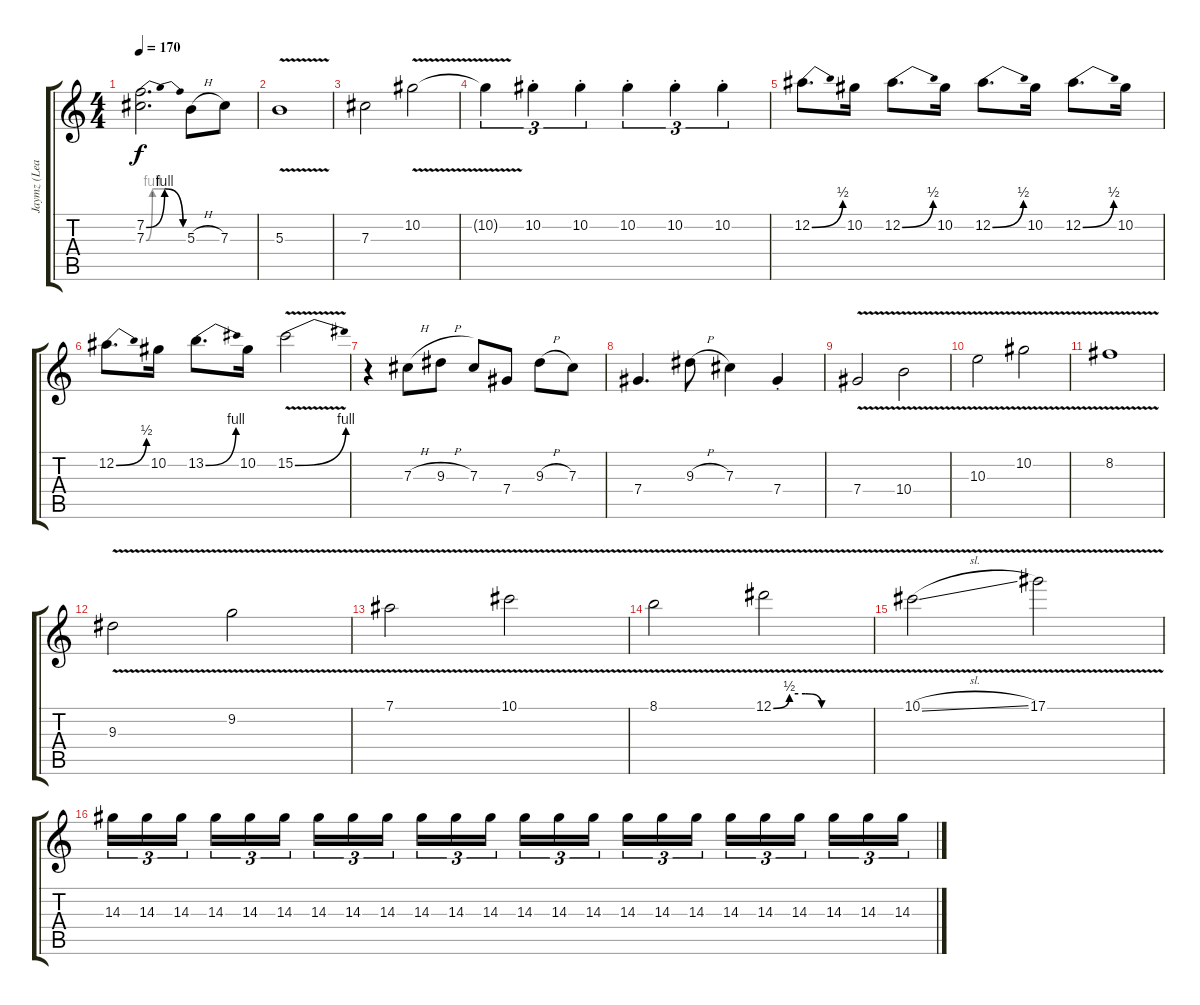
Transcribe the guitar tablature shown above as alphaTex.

\track ("Jaymz (Lead)" "Jaymz (Lea") {instrument distortionguitar}
\staff {score tabs}
\tuning (Eb4 Bb3 Gb3 Db3 Ab2 Eb2) {hide}
\ts (4 4)
\tempo 170
\clef g2
\ks c
(7.2{be (bendrelease 0 0 10 4 30 4 60 0)} 7.3{be (custom 0 0 10 4 20 4 30 4 60 0)}).2{d dy f} 5.3{h}.8 7.3.8 |
5.3{v}.1 |
7.3.2 10.2{v}.2 |
10.2{t}.4{tu (3 2)} 10.2{st}.4{tu (3 2)} 10.2{st}.4{tu (3 2)} 10.2{st}.4{tu (3 2)} 10.2{st}.4{tu (3 2)} 10.2{st}.4{tu (3 2)} |
12.2{be (bend 0 0 60 2)}.8{d} 10.2.16 12.2{be (bend 0 0 60 2)}.8{d} 10.2.16 12.2{be (bend 0 0 60 2)}.8{d} 10.2.16 12.2{be (bend 0 0 60 2)}.8{d} 10.2.16 |
12.2{be (bend 0 0 60 2)}.8{d} 10.2.16 13.2{be (bend 0 0 60 4)}.8{d} 10.2.16 15.2{be (bend 0 0 60 4) v}.2 |
r.4 7.3{h}.8 9.3{h}.8 7.3.8 7.4.8 9.3{h}.8 7.3.8 |
7.4.4{d} 9.3{h}.8 7.3.4 7.4{st}.4 |
7.4{v}.2 10.4{v}.2 |
10.3{v}.2 10.2{v}.2 |
8.2{v}.1 |
9.3{v}.2 9.2{v}.2 |
7.1{v}.2 10.1{v}.2 |
8.1{v}.2 12.1{be (custom 0 0 10 2 20 2 30 0 60 0) v}.2 |
10.1{v sl}.2 17.1{v}.2 |
14.3.16{tu (3 2)} 14.3.16{tu (3 2)} 14.3.16{tu (3 2) beam splitsecondary} 14.3.16{tu (3 2)} 14.3.16{tu (3 2)} 14.3.16{tu (3 2)} 14.3.16{tu (3 2)} 14.3.16{tu (3 2)} 14.3.16{tu (3 2) beam splitsecondary} 14.3.16{tu (3 2)} 14.3.16{tu (3 2)} 14.3.16{tu (3 2)} 14.3.16{tu (3 2)} 14.3.16{tu (3 2)} 14.3.16{tu (3 2) beam splitsecondary} 14.3.16{tu (3 2)} 14.3.16{tu (3 2)} 14.3.16{tu (3 2)} 14.3.16{tu (3 2)} 14.3.16{tu (3 2)} 14.3.16{tu (3 2) beam splitsecondary} 14.3.16{tu (3 2)} 14.3.16{tu (3 2)} 14.3.16{tu (3 2)}
